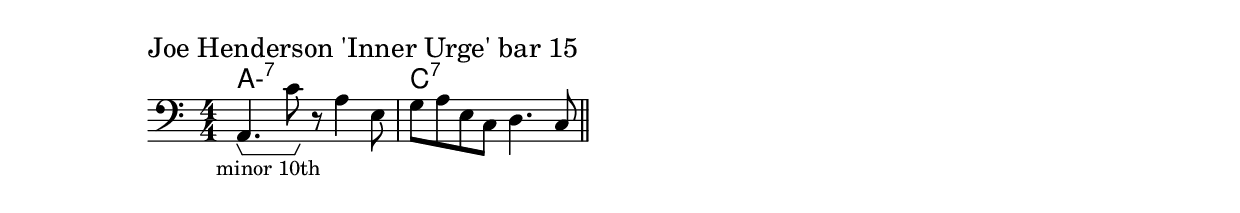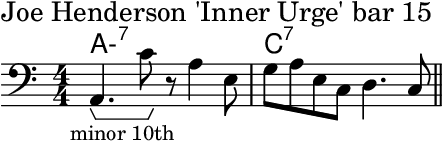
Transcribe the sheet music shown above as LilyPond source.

\version "2.24.4"
\language "english"
#(ly:set-option 'crop #t)
\include "include/alt.ly"
\score {
  \midi {
    \tempo 4=140
  }
  \layout {
    \context {
      \Score
      \omit BarNumber
    }
    \context {
      \Voice
      \consists Horizontal_bracket_engraver
    }
  }
  {
    <<
    \chords {
      \set noChordSymbol = ""
      \set minorChordModifier = \markup { "-" }
      \skip \ppp % spacer to set voice volume
      a1:min7 | c:7
    }
    \new Staff {
      \key c \major
      \numericTimeSignature
      \time 4/4
      \clef bass
      {
        \sectionLabel "Joe Henderson 'Inner Urge' bar 15"
        \relative {
          \skip \ff % spacer to set voice volume
          \once\override HorizontalBracketText.text = "minor 10th"
          a,4. \startGroup c'8 \stopGroup r8 a4 e8 |
          g8 a e c d4. c8
          \bar "||"
        }
      }
    }
    >>
  }
}
